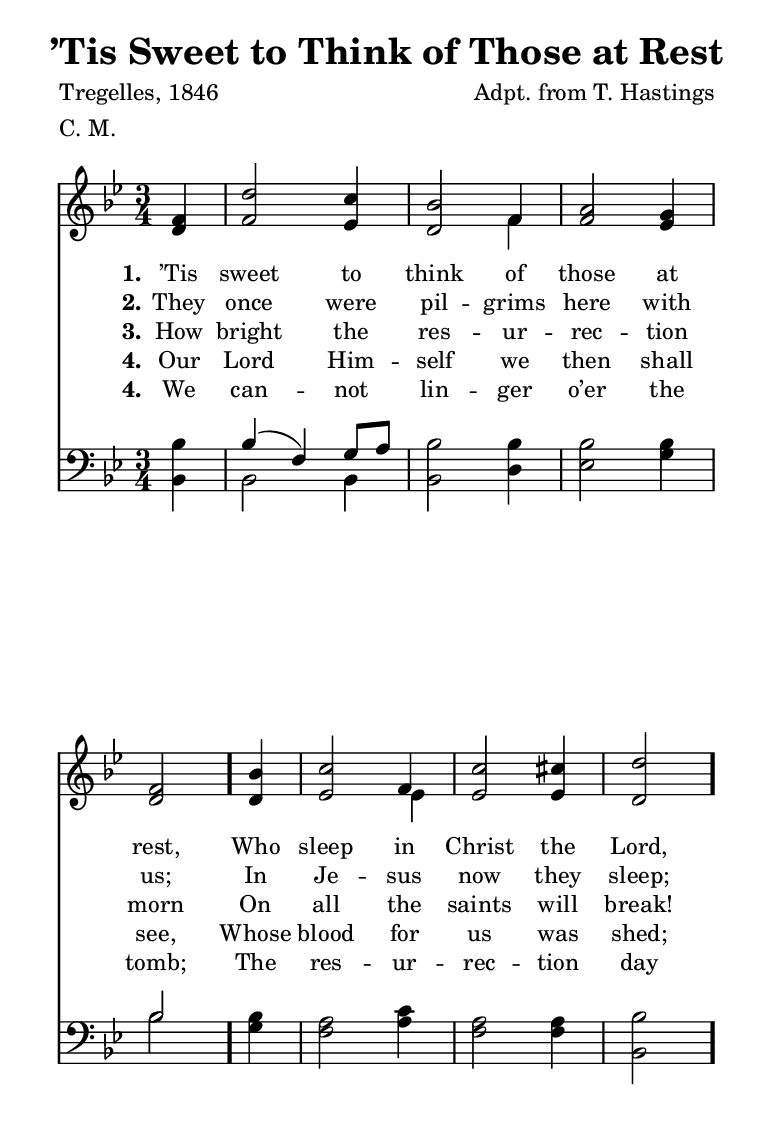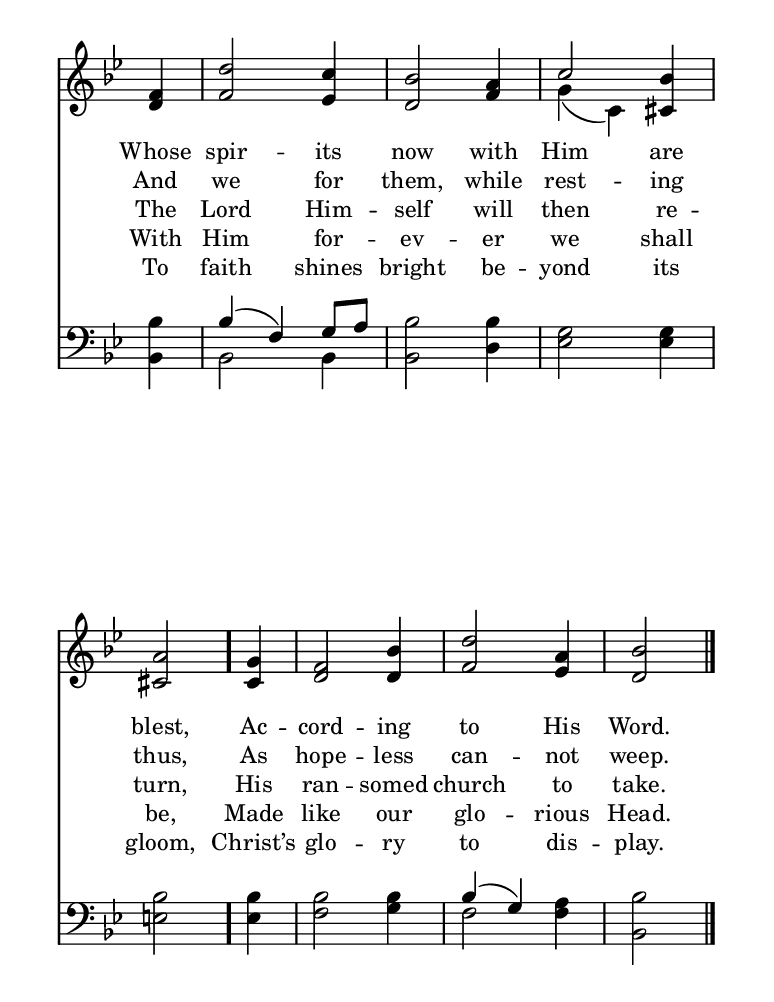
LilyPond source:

\include "common/global.ily"
\paper {
  \include "common/paper.ily"
  ragged-last-bottom = ##t
  system-system-spacing.padding = 8
}

\header{
  hymnnumber = "206"
  title = "’Tis Sweet to Think of Those at Rest"
  tunename = "Cross"
  meter = "C. M."
  poet = "Tregelles, 1846"
  composer = "Adpt. from T. Hastings"
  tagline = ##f
}

patternA = { c4 | c2 }

global = {
  \include "common/overrides.ily"
  \override Staff.TimeSignature.style = #'numbered
  \time 3/4
  \override Score.MetronomeMark.transparent = ##t % hide all fermata changes too
  \tempo 4=100
  \key bes \major
  \partial 4
  \autoBeamOff
}

notesSoprano = {
\global
\relative c' {

  f4 | d'2 c4 | bes2 f4 | a2 g4 | f2
  bes4 | c2 f,4 | c'2 cis4 | d2 \eogbreak
  f,4 | d'2 c4 | bes2 a4 | c2 bes4 | a2
  g4 | f2 bes4 | d2 a4 | bes2

  \bar "|."

}
}

notesAlto = {
\global
\relative e' {

  \changePitch \patternA { d f ees d f f ees d }
  \changePitch \patternA { d ees ees ees ees d }
  d4 | f2 ees4 | d2 f4 | g4( c,) cis | cis2
  \changePitch \patternA { cis d d f ees d }

}
}

notesTenor = {
\global
\relative a {

  bes4 | bes( f) g8[ a] | bes2 bes4 | bes2 bes4 | bes2
  \changePitch \patternA { bes a c a a bes }
  bes4 | bes( f) g8[ a] | bes2 bes4 | g2 g4 | bes2
  bes4 | bes2 bes4 | bes( g) a | bes2

}
}

notesBass = {
\global
\relative f, {

  \changePitch \patternA { bes bes bes bes d ees g bes }
  \changePitch \patternA { g f a f f bes, }
  \changePitch \patternA { bes bes bes bes d ees ees e }
  \changePitch \patternA { e f g f f bes, }

}
}

wordsA = \lyricmode {
\set stanza = "1."

’Tis sweet to think of those at rest, \bar "."
Who sleep in Christ the Lord, \bar "."
Whose spir -- its now with Him are blest, \bar "."
Ac -- cord -- ing to His Word. \bar "."

}

wordsB = \lyricmode {
\set stanza = "2."

They once were pil -- grims here with us;
In Je -- sus now they sleep;
And we for them, while rest -- ing thus,
As hope -- less can -- not weep.

}

wordsC = \lyricmode {
\set stanza = "3."

How bright the res -- ur -- rec -- tion morn
On all the saints will break!
The Lord Him -- self will then re -- turn,
His ran -- somed church to take.

}

wordsD = \lyricmode {
\set stanza = "4."

Our Lord Him -- self we then shall see,
Whose blood for us was shed;
With Him for -- ev -- er we shall be,
Made like our glo -- rious Head.

}

wordsE = \lyricmode {
\set stanza = "4."

We can -- not lin -- ger o’er the tomb;
The res -- ur -- rec -- tion day
To faith shines bright be -- yond its gloom,
Christ’s glo -- ry to dis -- play.

}

\score {
  \context ChoirStaff <<
    \context Staff = upper <<
      \set Staff.autoBeaming = ##f
      \set ChoirStaff.systemStartDelimiter = #'SystemStartBar
      \set ChoirStaff.printPartCombineTexts = ##f
      \partcombine #'(2 . 11) \notesSoprano \notesAlto
      \context NullVoice = sopranos { \voiceOne << \notesSoprano >> }
      \context Lyrics = one   \lyricsto sopranos \wordsA
      \context Lyrics = two   \lyricsto sopranos \wordsB
      \context Lyrics = three \lyricsto sopranos \wordsC
      \context Lyrics = four  \lyricsto sopranos \wordsD
      \context Lyrics = five  \lyricsto sopranos \wordsE
    >>
    \context Staff = men <<
      \set Staff.autoBeaming = ##f
      \clef bass
      \set ChoirStaff.printPartCombineTexts = ##f
      \partcombine #'(2 . 11) \notesTenor \notesBass
    >>
  >>
  \layout {
    \include "common/layout.ily"
  }
  #(cond ((ly:get-option 'eog-midi-permitted) #{ \midi{
    \include "common/midi.ily"
  } #}))
}

\version "2.19.49"  % necessary for upgrading to future LilyPond versions.

% vi:set et ts=2 sw=2 ai nocindent syntax=lilypond:
